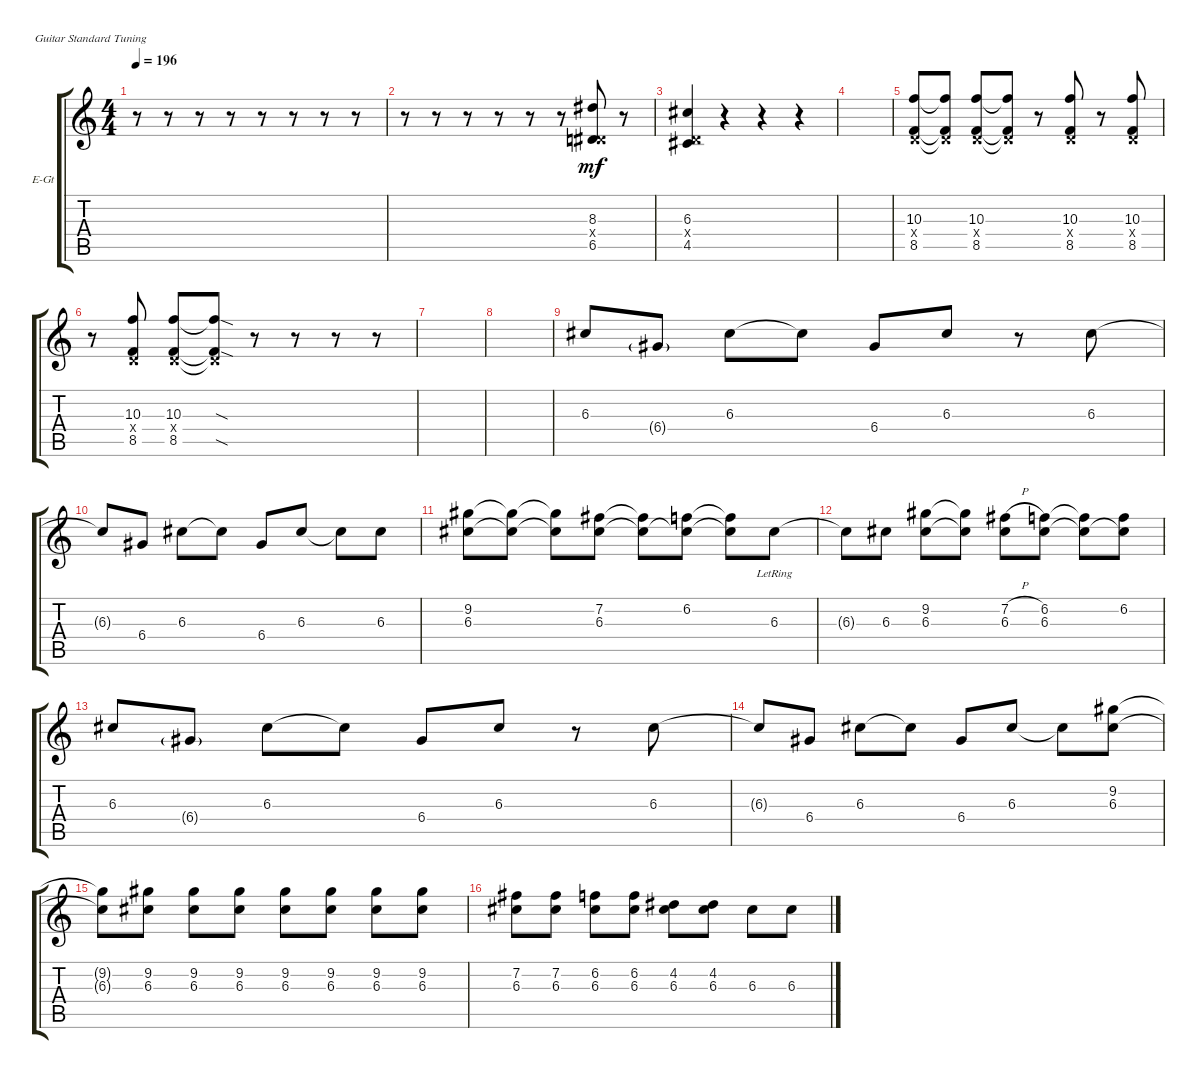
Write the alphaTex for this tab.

\defaultSystemsLayout 4
\bracketExtendMode groupsimilarinstruments
\firstSystemTrackNameOrientation horizontal
\otherSystemsTrackNameOrientation horizontal
\track ("Lead" "E-Gt") {instrument distortionguitar}
\staff {score tabs}
\tuning (E4 B3 G3 D3 A2 E2)
\ts (4 4)
\tempo 196
\clef g2
\ks c
r.8{dy mf} r.8 r.8 r.8 r.8 r.8 r.8 r.8 |
r.8 r.8 r.8 r.8 r.8 r.8 (6.5 0.4{x} 8.3).8 r.8 |
(4.5 0.4{x} 6.3).4 r.4 r.4 r.4 |
|
(8.5 0.4{x} 10.3).8 (8.5{t} 0.4{x t} 10.3{t}).8 (8.5 0.4{x} 10.3).8 (8.5{t} 0.4{x t} 10.3{t}).8 r.8 (10.3 0.4{x} 8.5).8 r.8 (10.3 0.4{x} 8.5).8 |
r.8 (8.5 0.4{x} 10.3).8 (8.5 0.4{x} 10.3).8 (8.5{sod t} 10.3{sod t} 0.4{x t}).8 r.8 r.8 r.8 r.8 |
|
|
6.3.8 6.4{g}.8 6.3.8 6.3{t}.8 6.4.8 6.3.8 r.8 6.3.8 |
6.3{t}.8 6.4.8 6.3.8 6.3{t}.8 6.4.8 6.3.8 6.3{t}.8 6.3.8 |
(9.2 6.3).8 (9.2{t} 6.3{t}).8 (9.2{t} 6.3{t}).8 (7.2 6.3).8 (7.2{t} 6.3{t}).8 (6.2 6.3{t}).8 (6.2{t} 6.3{t}).8 6.3{lr}.8 |
6.3{t}.8 6.3.8 (6.3 9.2).8 (9.2{t} 6.3{t}).8 (6.3 7.2{h}).8 (6.3 6.2).8 (6.2{t} 6.3{t}).8 (6.2 6.3{t}).8 |
6.3.8 6.4{g}.8 6.3.8 6.3{t}.8 6.4.8 6.3.8 r.8 6.3.8 |
6.3{t}.8 6.4.8 6.3.8 6.3{t}.8 6.4.8 6.3.8 6.3{t}.8 (6.3 9.2).8 |
(9.2{t} 6.3{t}).8 (6.3 9.2).8 (6.3 9.2).8 (6.3 9.2).8 (6.3 9.2).8 (6.3 9.2).8 (6.3 9.2).8 (6.3 9.2).8 |
(7.2 6.3).8 (7.2 6.3).8 (6.2 6.3).8 (6.2 6.3).8 (4.2 6.3).8 (4.2 6.3).8 6.3.8 6.3.8
